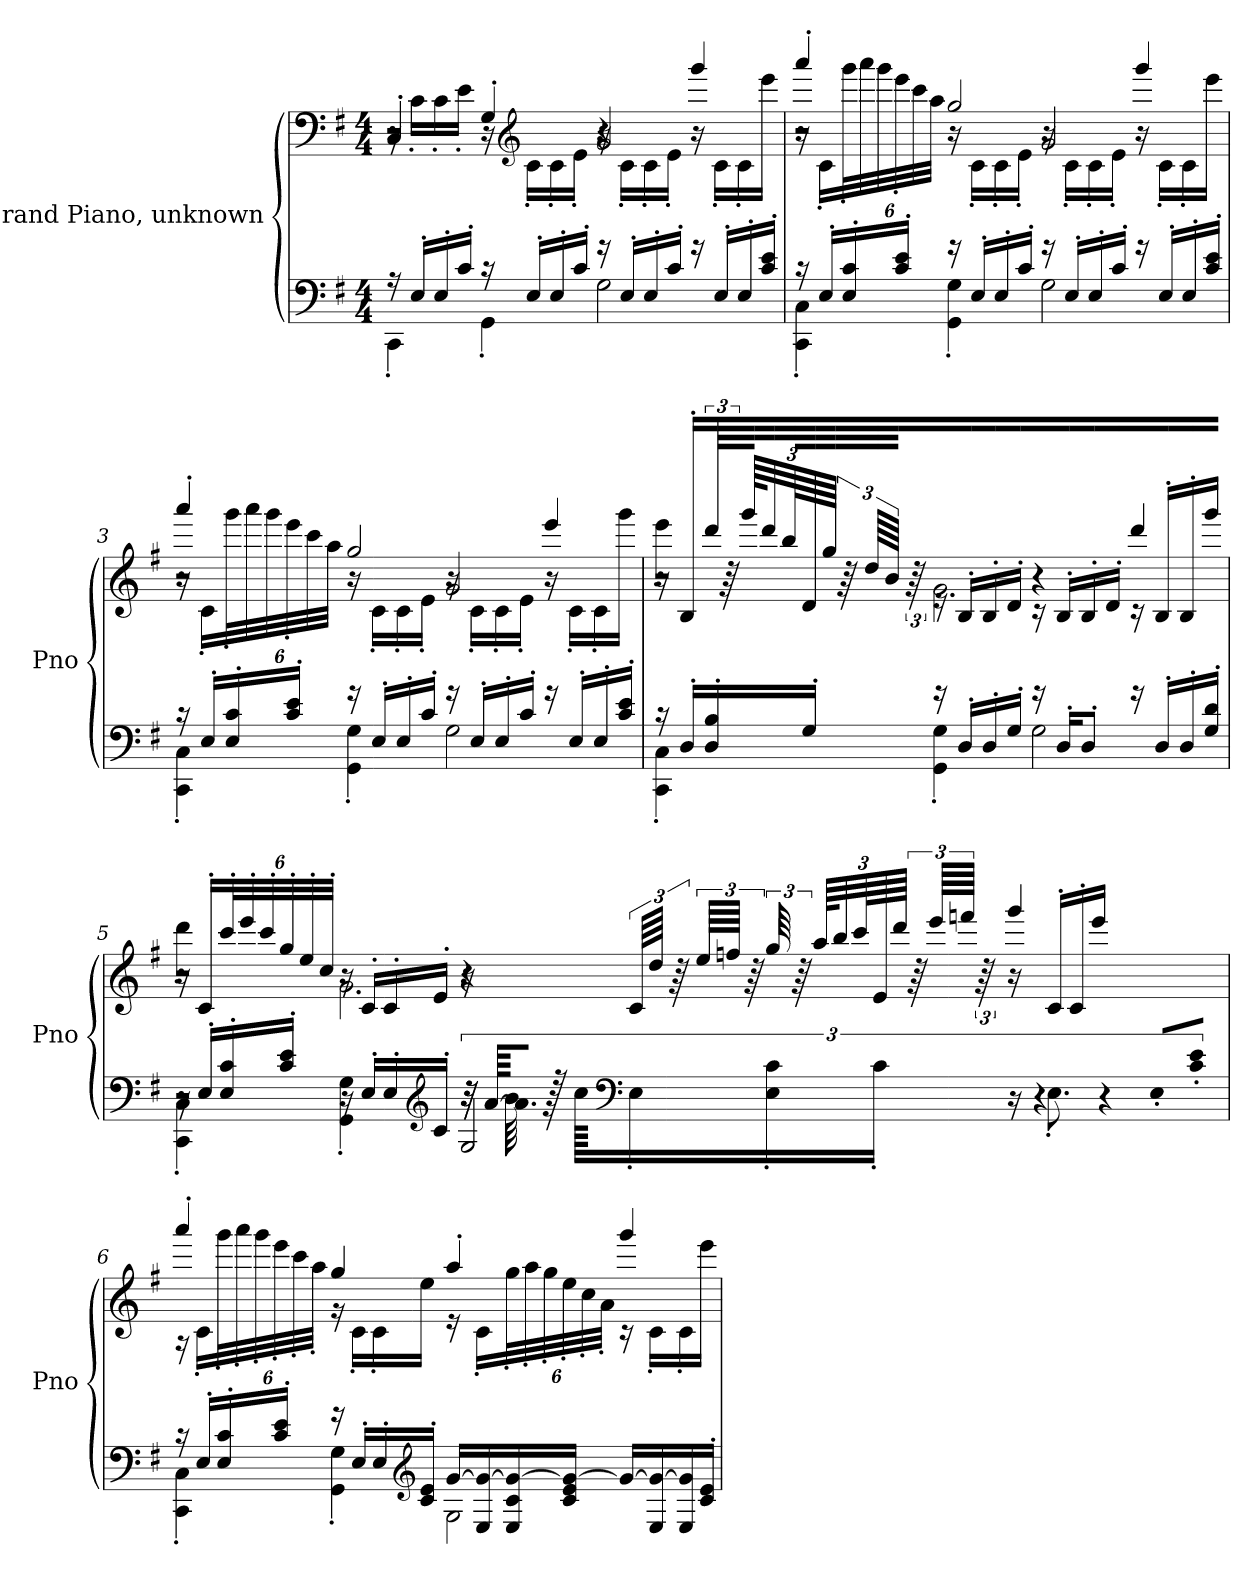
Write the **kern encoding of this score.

**kern	**kern
*part1	*part1
*staff2	*staff1
*I"Grand Piano, unknown	*
*I'Pno	*
*clefF4	*clefF4
*k[f#]	*k[f#]
*M4/4	*M4/4
*MM120	*MM120
=1	=1
*^	*^
*	*	*	*^
16r	4CC'\	2r	16r	4C'/
16E'/LL	.	.	16c'\LL	.
16E'/	.	.	16c'\	.
16c'/JJ	.	.	16e'\JJ	.
16r	4GG'\	.	16r	4G'/
*	*	*clefG2	*	*
16E'/LL	.	.	16c'\LL	.
16E'/	.	.	16c'\	.
16c'/JJ	.	.	16e'\JJ	.
16r	2G\	4r	16r	2g/
16E'/LL	.	.	16c'\LL	.
16E'/	.	.	16c'\	.
16c'/JJ	.	.	16e'\JJ	.
16r	.	4ggg/	16r	.
16E'/LL	.	.	16c'\LL	.
16E'/	.	.	16c'\	.
16c/' 16e/'JJ	.	.	16eee\JJ	.
!!LO:LB:g=z	!!	!!
=2	=2	=2	=2	=2
16r	4CC\' 4C\'	4aaa'/	16r	2r
16E'/LL	.	.	16c'\LL	.
*	*	*	*Xbrackettup	*
16E/' 16c/'	.	.	48ggg'\L	.
.	.	.	48aaa\	.
.	.	.	48ggg\	.
16c/' 16e/'JJ	.	.	48eee'\	.
.	.	.	48ccc\	.
.	.	.	48aa\JJJ	.
16r	4GG\' 4G\'	2gg/	16r	.
16E'/LL	.	.	16c'\LL	.
16E'/	.	.	16c'\	.
16c'/JJ	.	.	16e'\JJ	.
16r	2G\	.	16r	2g/
16E'/LL	.	.	16c'\LL	.
16E'/	.	.	16c'\	.
16c'/JJ	.	.	16e'\JJ	.
16r	.	4ggg/	16r	.
16E'/LL	.	.	16c'\LL	.
16E'/	.	.	16c'\	.
16c/' 16e/'JJ	.	.	16eee\JJ	.
!!LO:LB:g=z	!!	!!
=3	=3	=3	=3	=3
16r	4CC\' 4C\'	4aaa'/	16r	2r
16E'/LL	.	.	16c'\LL	.
16E/' 16c/'	.	.	48ggg'\L	.
.	.	.	48aaa\	.
.	.	.	48ggg\	.
16c/' 16e/'JJ	.	.	48eee'\	.
.	.	.	48ccc\	.
.	.	.	48aa\JJJ	.
16r	4GG\' 4G\'	2gg/	16r	.
16E'/LL	.	.	16c'\LL	.
16E'/	.	.	16c'\	.
16c'/JJ	.	.	16e'\JJ	.
16r	2G\	.	16r	2g/
16E'/LL	.	.	16c'\LL	.
16E'/	.	.	16c'\	.
16c'/JJ	.	.	16e'\JJ	.
16r	.	4eee/	16r	.
16E'/LL	.	.	16c'\LL	.
16E'/	.	.	16c'\	.
16c/' 16e/'JJ	.	.	16ggg\JJ	.
!!LO:LB:g=z	!!	!!
=4	=4	=4	=4	=4
16r	4CC\' 4C\'	2r	4eee'\	16r
16D'/LL	.	.	.	16B'/LL
*	*	*	*	*brackettup
16D/' 16B/'	.	.	.	96ddd/JJkk
.	.	.	.	96r
.	.	.	.	96ggg/KLLL
*	*	*	*	*Xbrackettup
.	.	.	.	48ddd/
.	.	.	.	96bb/L
*	*	*	*	*brackettup
16G'/JJ	.	.	.	96d/
.	.	.	.	96gg/JJJJ
.	.	.	.	96r
.	.	.	.	96dd/LLLL
.	.	.	.	96b/JJJJ
.	.	.	.	96r
16r	4GG\' 4G\'	.	2.g\	16r
16D'/LL	.	.	.	16B'/LL
16D'/	.	.	.	16B'/
16G'/JJ	.	.	.	16d'/JJ
16r	2G\	4r	.	16r
16D'/KL	.	.	.	16B'/LL
8D'/J	.	.	.	16B'/
.	.	.	.	16d'/JJ
16r	.	4ddd/	.	16r
16D'/LL	.	.	.	16B'/LL
16D'/	.	.	.	16B'/
16G/' 16d/'JJ	.	.	.	16ggg/JJ
!!LO:LB:g=z	!!	!!
=5	=5	=5	=5	=5
*	*^	*	*	*
16r	4CC\' 4C\'	2r	2r	4ddd'\	16r
16E'/LL	.	.	.	.	16c'/LL
*	*	*	*	*	*Xbrackettup
16E/' 16c/'	.	.	.	.	48ccc'/L
.	.	.	.	.	48eee'/
.	.	.	.	.	48ccc'/
16c/' 16e/'JJ	.	.	.	.	48gg'/
.	.	.	.	.	48ee'/
.	.	.	.	.	48cc'/JJJ
16r	4GG\' 4G\'	.	.	2.g\	16r
16E'/LL	.	.	.	.	16c'/LL
16E'/	.	.	.	.	16c'/
*clefG2	*	*	*	*	*
16c'/JJ	.	.	.	.	16e'/JJ
48r	32r	2G/	4r	.	16r
[96a/KKLL	.	.	.	.	.
16.a/JJ]	64b\	.	.	.	.
.	128r	.	.	.	.
.	128cc\KKKLL	.	.	.	.
*clefF4	*	*	*	*	*
*	*	*	*	*	*brackettup
.	16E'\	.	.	.	96c/LLLL
.	.	.	.	.	96dd/JJJJ
.	.	.	.	.	96r
.	.	.	.	.	96ee/LLLL
.	.	.	.	.	96ffn/JJJJ
.	.	.	.	.	96r
8r	16E\' 16c\'	.	.	.	96gg/
.	.	.	.	.	96r
.	.	.	.	.	96aa/KLLL
*	*	*	*	*	*Xbrackettup
.	.	.	.	.	48bb/
.	.	.	.	.	96ccc/L
*	*	*	*	*	*brackettup
.	16c'\JJ	.	.	.	96e/
.	.	.	.	.	96ddd/JJJJ
.	.	.	.	.	96r
.	.	.	.	.	96eee/LLLL
.	.	.	.	.	96fffn/JJJJ
.	.	.	.	.	96r
8r	16r	.	4ggg/	.	16r
.	8.E'\	.	.	.	16c'/LL
16E'/LL	.	.	.	.	16c'/
16c/' 16e/'JJ	.	.	.	.	16eee/JJ
*	*v	*v	*	*	*
*	*	*	*v	*v
!!LO:PB:g=z
=6	=6	=6	=6
16r	4CC\' 4C\'	4aaa'/	16r
16E'/LL	.	.	16c'\LL
*	*	*	*Xbrackettup
16E/' 16c/'	.	.	48ggg'\L
.	.	.	48aaa'\
.	.	.	48ggg'\
16c/' 16e/'JJ	.	.	48eee'\
.	.	.	48ccc'\
.	.	.	48aa'\JJJ
16r	4GG\' 4G\'	4gg/	16r
16E'/LL	.	.	16c'\LL
16E'/	.	.	16c'\
*clefG2	*	*	*
16c/' 16e/'JJ	.	.	16ee\JJ
[16g/LL	2G\	4aa'/	16r
16E/ 16g/_	.	.	16c'\LL
16E/ 16c/ 16g/_	.	.	48gg'\L
.	.	.	48aa'\
.	.	.	48gg'\
16c/ 16e/ 16g/_JJ	.	.	48ee'\
.	.	.	48cc'\
.	.	.	48a'\JJJ
16g/LL_	.	4ggg/	16r
16E/ 16g/_	.	.	16c'\LL
16E/ 16g/]	.	.	16c'\
16c/' 16e/'JJ	.	.	16eee\JJ
*v	*v	*	*
*	*v	*v
=	=
*-	*-
